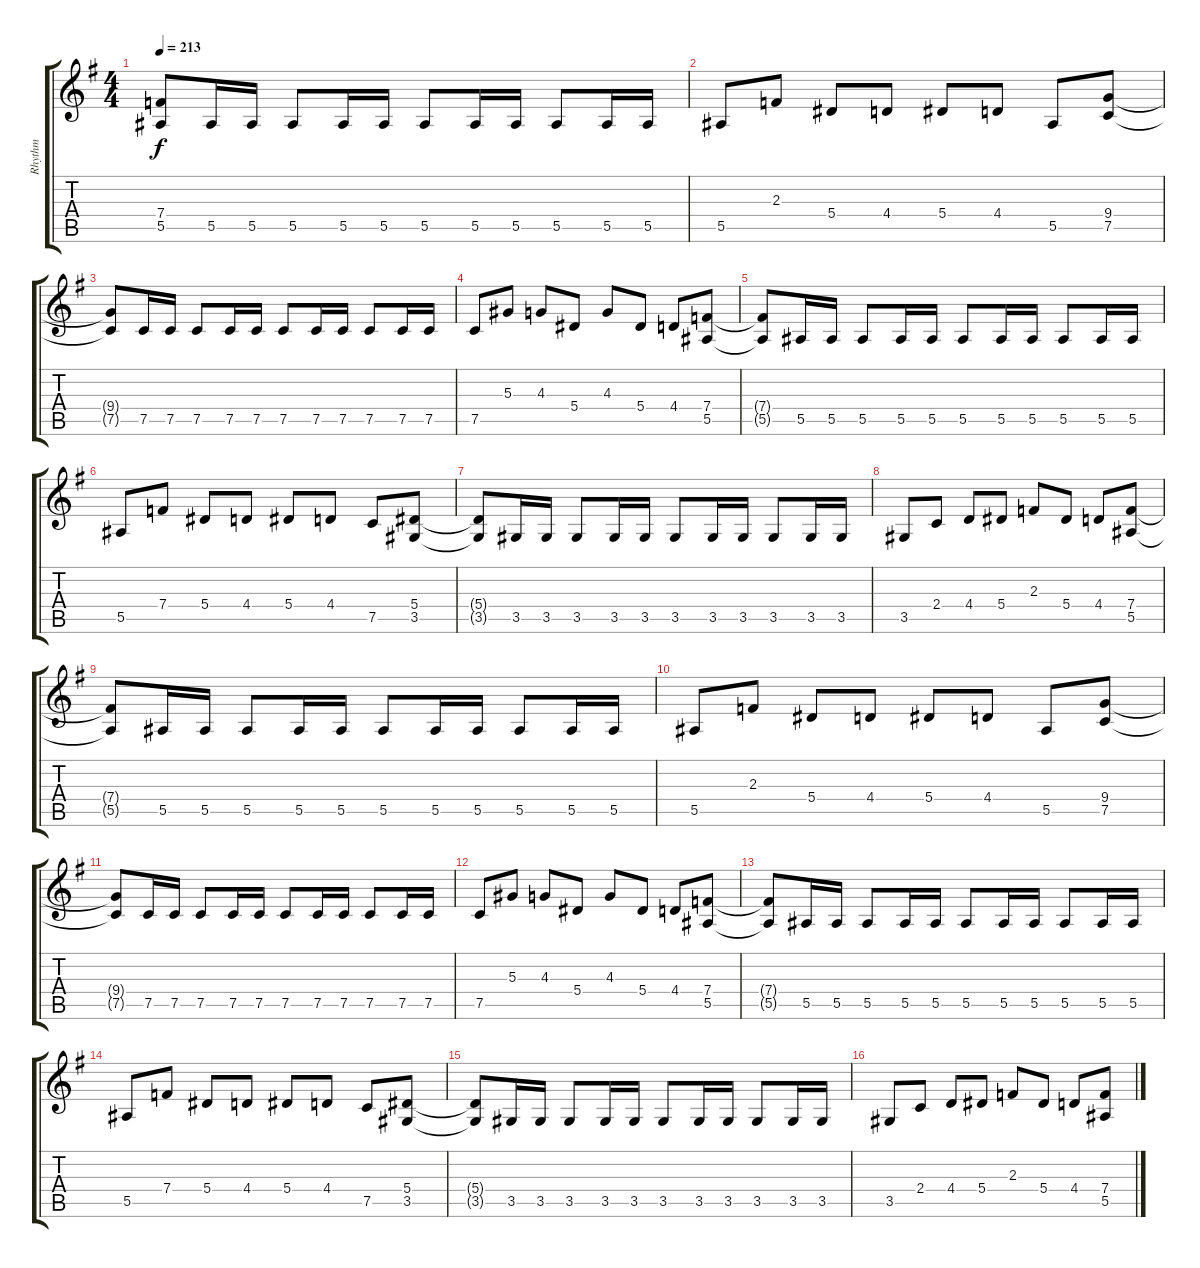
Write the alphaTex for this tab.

\track ("Rhythm" "Rhythm") {instrument distortionguitar}
\staff {score tabs}
\tuning (C4 G3 Eb3 Bb2 F2 C2) {hide}
\ts (4 4)
\tempo 213
\clef g2
\ks eminor
(7.4{t} 5.5{t}).8{dy f} 5.5.16 5.5.16 5.5.8 5.5.16 5.5.16 5.5.8 5.5.16 5.5.16 5.5.8 5.5.16 5.5.16 |
5.5.8 2.3.8 5.4.8 4.4.8 5.4.8 4.4.8 5.5.8 (9.4 7.5).8 |
(9.4{t} 7.5{t}).8 7.5.16 7.5.16 7.5.8 7.5.16 7.5.16 7.5.8 7.5.16 7.5.16 7.5.8 7.5.16 7.5.16 |
7.5.8 5.3.8 4.3.8 5.4.8 4.3.8 5.4.8 4.4.8 (7.4 5.5).8 |
(7.4{t} 5.5{t}).8 5.5.16 5.5.16 5.5.8 5.5.16 5.5.16 5.5.8 5.5.16 5.5.16 5.5.8 5.5.16 5.5.16 |
5.5.8 7.4.8 5.4.8 4.4.8 5.4.8 4.4.8 7.5.8 (5.4 3.5).8 |
(5.4{t} 3.5{t}).8 3.5.16 3.5.16 3.5.8 3.5.16 3.5.16 3.5.8 3.5.16 3.5.16 3.5.8 3.5.16 3.5.16 |
3.5.8 2.4.8 4.4.8 5.4.8 2.3.8 5.4.8 4.4.8 (7.4 5.5).8 |
(7.4{t} 5.5{t}).8 5.5.16 5.5.16 5.5.8 5.5.16 5.5.16 5.5.8 5.5.16 5.5.16 5.5.8 5.5.16 5.5.16 |
5.5.8 2.3.8 5.4.8 4.4.8 5.4.8 4.4.8 5.5.8 (9.4 7.5).8 |
(9.4{t} 7.5{t}).8 7.5.16 7.5.16 7.5.8 7.5.16 7.5.16 7.5.8 7.5.16 7.5.16 7.5.8 7.5.16 7.5.16 |
7.5.8 5.3.8 4.3.8 5.4.8 4.3.8 5.4.8 4.4.8 (7.4 5.5).8 |
(7.4{t} 5.5{t}).8 5.5.16 5.5.16 5.5.8 5.5.16 5.5.16 5.5.8 5.5.16 5.5.16 5.5.8 5.5.16 5.5.16 |
5.5.8 7.4.8 5.4.8 4.4.8 5.4.8 4.4.8 7.5.8 (5.4 3.5).8 |
(5.4{t} 3.5{t}).8 3.5.16 3.5.16 3.5.8 3.5.16 3.5.16 3.5.8 3.5.16 3.5.16 3.5.8 3.5.16 3.5.16 |
3.5.8 2.4.8 4.4.8 5.4.8 2.3.8 5.4.8 4.4.8 (7.4 5.5).8
